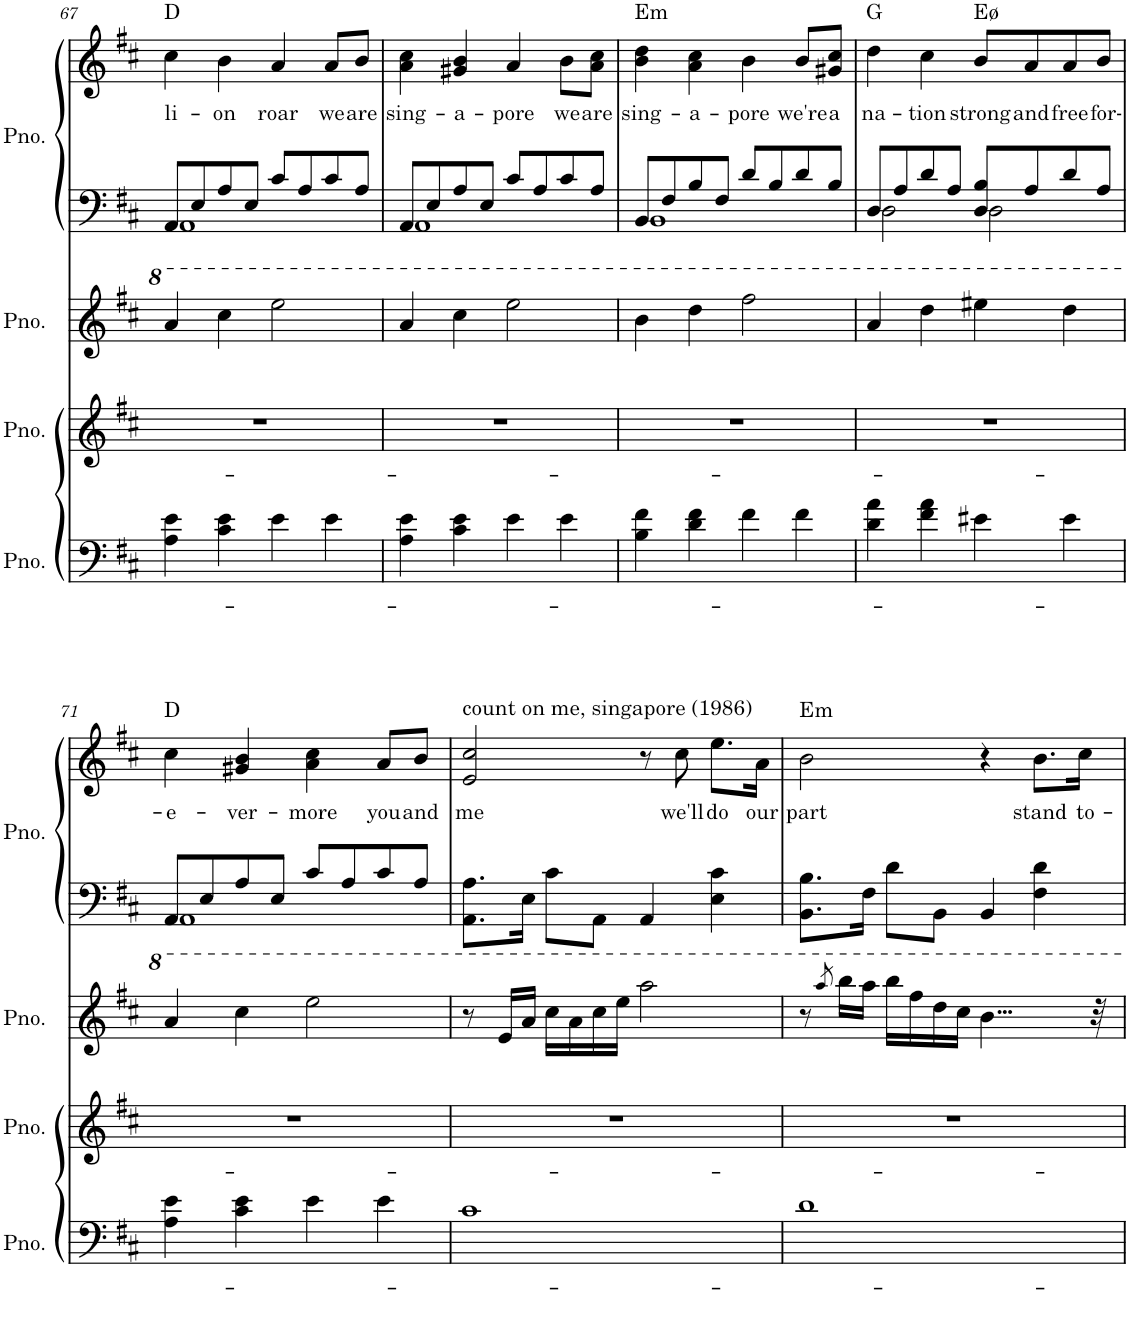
**kern	**kern	**kern	**kern	**kern	**text
*part4	*part3	*part2	*part1	*part1	*part1
*staff5	*staff4	*staff3	*staff2	*staff1	*staff1
*I"Piano	*I"Piano	*I"Piano	*I"Piano	*	*
*I'Pno.	*I'Pno.	*I'Pno.	*I'Pno.	*	*
!!LO:PB:g=z
*clefF4	*clefG2	*clefG2	*clefF4	*clefG2	*
*k[f#c#]	*k[f#c#]	*k[f#c#]	*k[f#c#]	*k[f#c#]	*
*M4/4	*M4/4	*M4/4	*M4/4	*M4/4	*
=67	=67	=67	=67	=67	=67
*	*	*	*^	*	*
!	!	!	!	!	!LO:TX:a:t=D	!
!	!	!	!	!	!	!LO:LY:b
4A\ 4e\	1r	4aa/	8AA/L	1AA	4cc#\	li-
.	.	.	8E/	.	.	.
!	!	!	!	!	!	!LO:LY:b
4c#\ 4e\	.	4ccc#\	8A/	.	4b\	-on
.	.	.	8E/J	.	.	.
!	!	!	!	!	!	!LO:LY:b
4e\	.	2eee\	8c#/L	.	4a/	roar
.	.	.	8A/	.	.	.
!	!	!	!	!	!	!LO:LY:b
4e\	.	.	8c#/	.	8a/L	we
!	!	!	!	!	!	!LO:LY:b
.	.	.	8A/J	.	8b/J	are
=68	=68	=68	=68	=68	=68	=68
!	!	!	!	!	!	!LO:LY:b
4A\ 4e\	1r	4aa/	8AA/L	1AA	4a\ 4cc#\	sing-
.	.	.	8E/	.	.	.
!	!	!	!	!	!	!LO:LY:b
4c#\ 4e\	.	4ccc#\	8A/	.	4g#X/ 4b/	-a-
.	.	.	8E/J	.	.	.
!	!	!	!	!	!	!LO:LY:b
4e\	.	2eee\	8c#/L	.	4a/	-pore
.	.	.	8A/	.	.	.
!	!	!	!	!	!	!LO:LY:b
4e\	.	.	8c#/	.	8b\L	we
!	!	!	!	!	!	!LO:LY:b
.	.	.	8A/J	.	8a\ 8cc#\J	are
=69	=69	=69	=69	=69	=69	=69
!	!	!	!	!	!LO:TX:a:t=Em	!
!	!	!	!	!	!	!LO:LY:b
4B\ 4f#\	1r	4bb\	8BB/L	1BB	4b\ 4dd\	sing-
.	.	.	8F#/	.	.	.
!	!	!	!	!	!	!LO:LY:b
4d\ 4f#\	.	4ddd\	8B/	.	4a\ 4cc#\	-a-
.	.	.	8F#/J	.	.	.
!	!	!	!	!	!	!LO:LY:b
4f#\	.	2fff#\	8d/L	.	4b\	-pore
.	.	.	8B/	.	.	.
!	!	!	!	!	!	!LO:LY:b
4f#\	.	.	8d/	.	8b/L	we're
!	!	!	!	!	!	!LO:LY:b
.	.	.	8B/J	.	8g#X/ 8cc#/J	a
=70	=70	=70	=70	=70	=70	=70
!	!	!	!	!	!LO:TX:a:t=G	!
!	!	!	!	!	!	!LO:LY:b
4d\ 4a\	1r	4aa/	8D/L	2D\	4dd\	na-
.	.	.	8A/	.	.	.
!	!	!	!	!	!	!LO:LY:b
4f#\ 4a\	.	4ddd\	8d/	.	4cc#\	-tion
.	.	.	8A/J	.	.	.
!	!	!	!	!	!LO:TX:a:t=Eø	!
!	!	!	!	!	!	!LO:LY:b
4e#X\	.	4eee#X\	8D/ 8B/L	2D\	8b/L	strong
!	!	!	!	!	!	!LO:LY:b
.	.	.	8A/	.	8a/	and
!	!	!	!	!	!	!LO:LY:b
4e#\	.	4ddd\	8d/	.	8a/	free
!	!	!	!	!	!	!LO:LY:b
.	.	.	8A/J	.	8b/J	for-
!!LO:LB:g=z
=71	=71	=71	=71	=71	=71	=71
!	!	!	!	!	!LO:TX:a:t=D	!
!	!	!	!	!	!	!LO:LY:b
4A\ 4e\	1r	4aa/	8AA/L	1AA	4cc#\	-e-
.	.	.	8E/	.	.	.
!	!	!	!	!	!	!LO:LY:b
4c#\ 4e\	.	4ccc#\	8A/	.	4g#X/ 4b/	-ver-
.	.	.	8E/J	.	.	.
!	!	!	!	!	!	!LO:LY:b
4e\	.	2eee\	8c#/L	.	4a\ 4cc#\	-more
.	.	.	8A/	.	.	.
!	!	!	!	!	!	!LO:LY:b
4e\	.	.	8c#/	.	8a/L	you
!	!	!	!	!	!	!LO:LY:b
.	.	.	8A/J	.	8b/J	and
*	*	*	*v	*v	*	*
=72	=72	=72	=72	=72	=72
!	!	!	!	!LO:TX:a:t=count on me, singapore (1986)	!
!	!	!	!	!	!LO:LY:b
1c#	1r	8r	8.AA\ 8.A\L	2e/ 2cc#/	me
.	.	16ee/LL	.	.	.
.	.	16aa/JJ	16E\Jk	.	.
.	.	16ccc#\LL	8c#\L	.	.
.	.	16aa\	.	.	.
.	.	16ccc#\	8AA\J	.	.
.	.	16eee\JJ	.	.	.
.	.	2aaa\	4AA/	8r	.
!	!	!	!	!	!LO:LY:b
.	.	.	.	(8cc#\	we'll
!	!	!	!	!	!LO:LY:b
.	.	.	4E\ 4c#\	8.ee\L	do
!	!	!	!	!	!LO:LY:b
.	.	.	.	16a\Jk	our
=73	=73	=73	=73	=73	=73
!	!	!	!	!LO:TX:a:t=Em	!
!	!	!	!	!	!LO:LY:b
1d	1r	8r	8.BB\ 8.B\L	2b\)	part
.	.	8qaaa/	.	.	.
.	.	16bbb\LL	.	.	.
.	.	16aaa\JJ	16F#\Jk	.	.
.	.	16bbb\LL	8d\L	.	.
.	.	16fff#\	.	.	.
.	.	16ddd\	8BB\J	.	.
.	.	16ccc#\JJ	.	.	.
.	.	4...bb\	4BB/	4r	.
!	!	!	!	!	!LO:LY:b
.	.	.	4F#\ 4d\	8.b\L	stand
!	!	!	!	!	!LO:LY:b
.	.	.	.	16cc#\Jk	to-
.	.	32r	.	.	.
=	=	=	=	=	=
*-	*-	*-	*-	*-	*-
